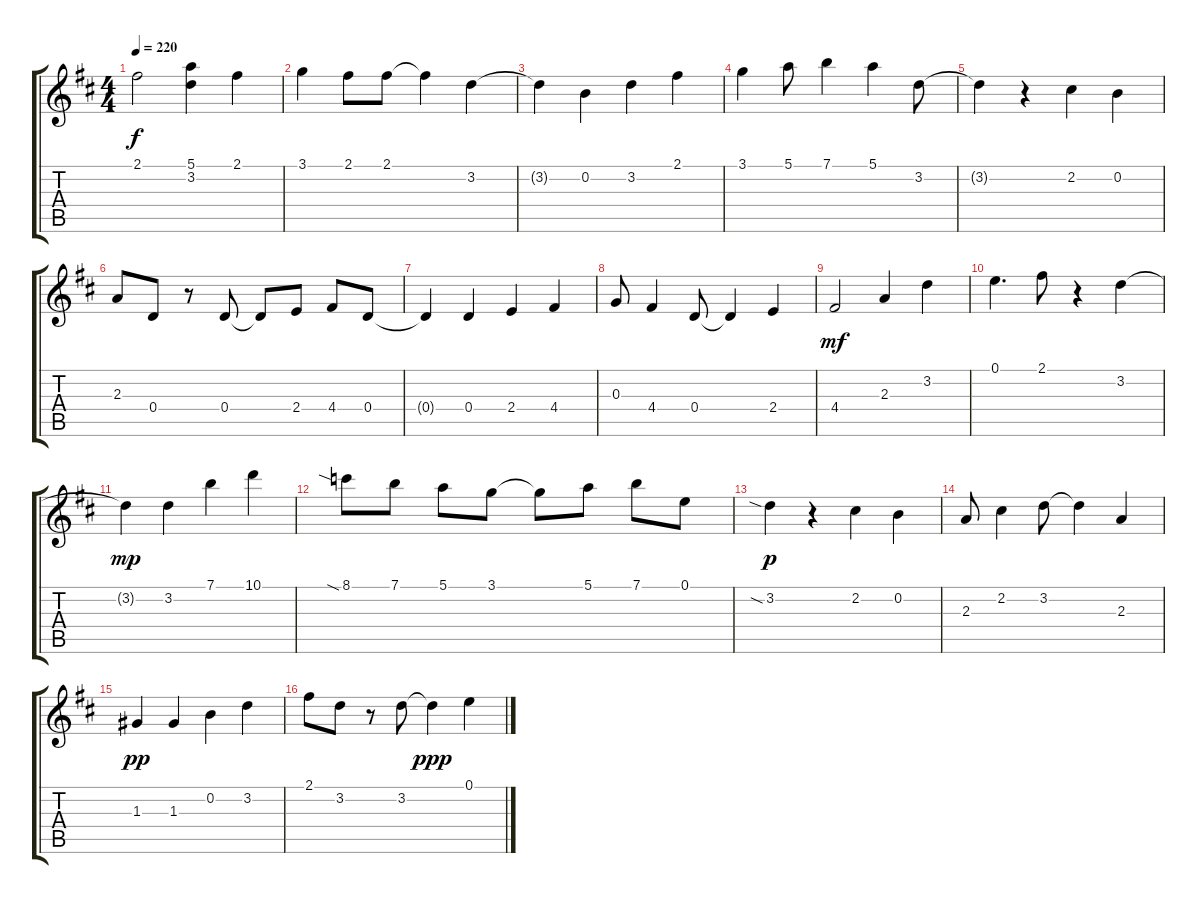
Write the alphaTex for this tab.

\track "" {instrument acousticguitarsteel}
\staff {score tabs}
\tuning (E4 B3 G3 D3 A2 E2) {hide}
\ts (4 4)
\tempo 220
\clef g2
\ks d
2.1.2{dy f} (5.1 3.2).4 2.1.4 |
3.1.4 2.1.8 2.1.8 2.1{t}.4 3.2.4 |
3.2{t}.4 0.2.4 3.2.4 2.1.4 |
3.1.4 5.1.8 7.1.4 5.1.4 3.2.8 |
3.2{t}.4 r.4 2.2.4 0.2.4 |
2.3.8 0.4.8 r.8 0.4.8 0.4{t}.8 2.4.8 4.4.8 0.4.8 |
0.4{t}.4 0.4.4 2.4.4 4.4.4 |
0.3.8 4.4.4 0.4.8 0.4{t}.4 2.4.4 |
4.4.2{dy mf} 2.3.4 3.2.4 |
0.1.4{d} 2.1.8 r.4 3.2.4 |
3.2{t}.4{dy mp} 3.2.4 7.1.4 10.1.4 |
8.1{sia}.8 7.1.8 5.1.8 3.1.8 3.1{t}.8 5.1.8 7.1.8 0.1.8 |
3.2{sia}.4{dy p} r.4 2.2.4 0.2.4 |
2.3.8 2.2.4 3.2.8 3.2{t}.4 2.3.4 |
1.3.4{dy pp} 1.3.4 0.2.4 3.2.4 |
2.1.8 3.2.8 r.8 3.2.8 3.2{t}.4{dy ppp} 0.1.4
